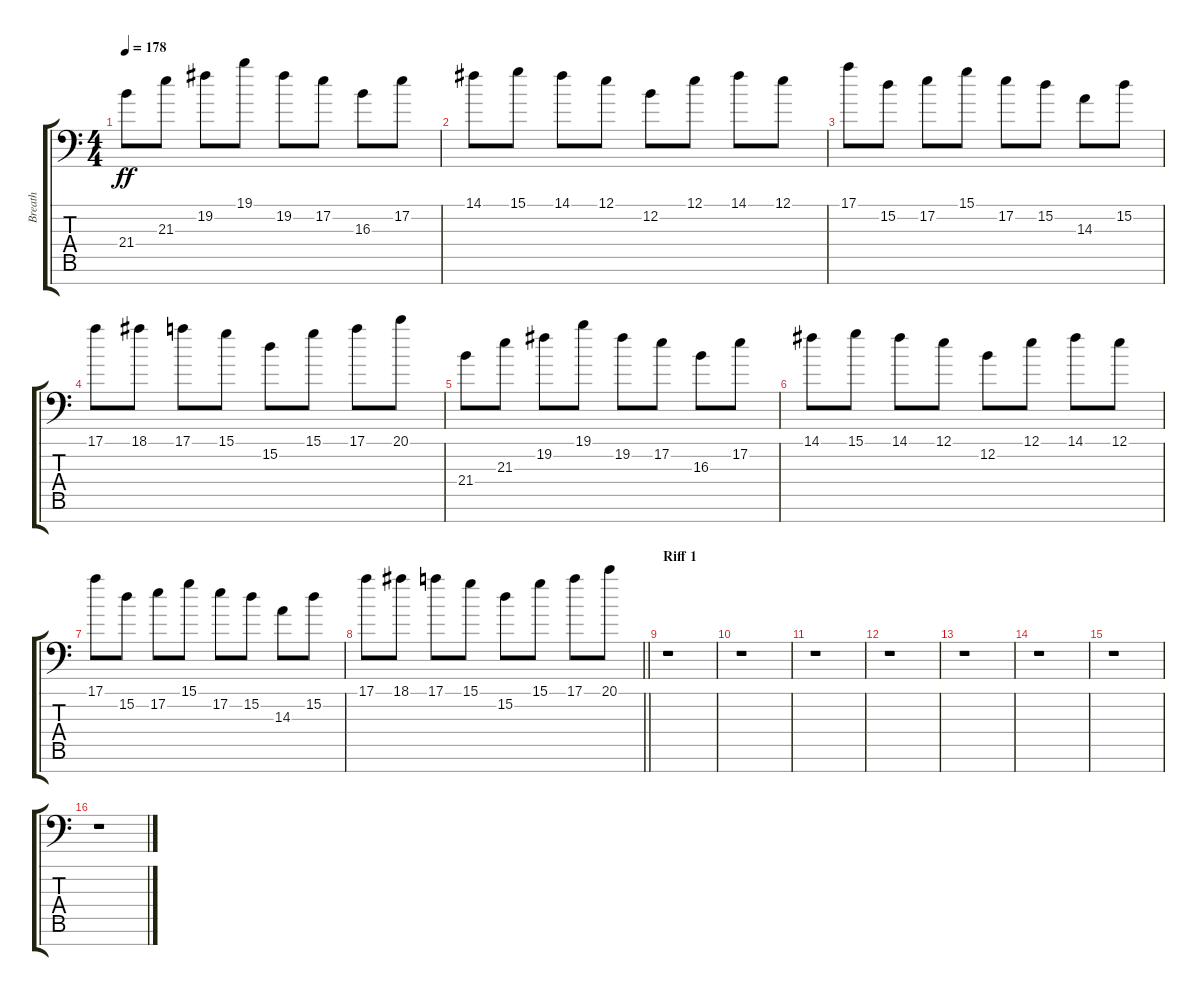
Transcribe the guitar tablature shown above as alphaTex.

\track ("Breath" "Breath") {instrument lead4chiff}
\staff {score tabs}
\tuning (E4 B3 G3 D3 A2 E2 C-1) {hide}
\ts (4 4)
\tempo 178
\clef f4
\ks c
21.4.8{dy ff} 21.3.8 19.2.8 19.1.8 19.2.8 17.2.8 16.3.8 17.2.8 |
14.1.8 15.1.8 14.1.8 12.1.8 12.2.8 12.1.8 14.1.8 12.1.8 |
17.1.8 15.2.8 17.2.8 15.1.8 17.2.8 15.2.8 14.3.8 15.2.8 |
17.1.8 18.1.8 17.1.8 15.1.8 15.2.8 15.1.8 17.1.8 20.1.8 |
21.4.8 21.3.8 19.2.8 19.1.8 19.2.8 17.2.8 16.3.8 17.2.8 |
14.1.8 15.1.8 14.1.8 12.1.8 12.2.8 12.1.8 14.1.8 12.1.8 |
17.1.8 15.2.8 17.2.8 15.1.8 17.2.8 15.2.8 14.3.8 15.2.8 |
\barLineRight lightlight
17.1.8 18.1.8 17.1.8 15.1.8 15.2.8 15.1.8 17.1.8 20.1.8 |
\section ("" "Riff 1")
r.1 |
r.1 |
r.1 |
r.1 |
r.1 |
r.1 |
r.1 |
r.1
